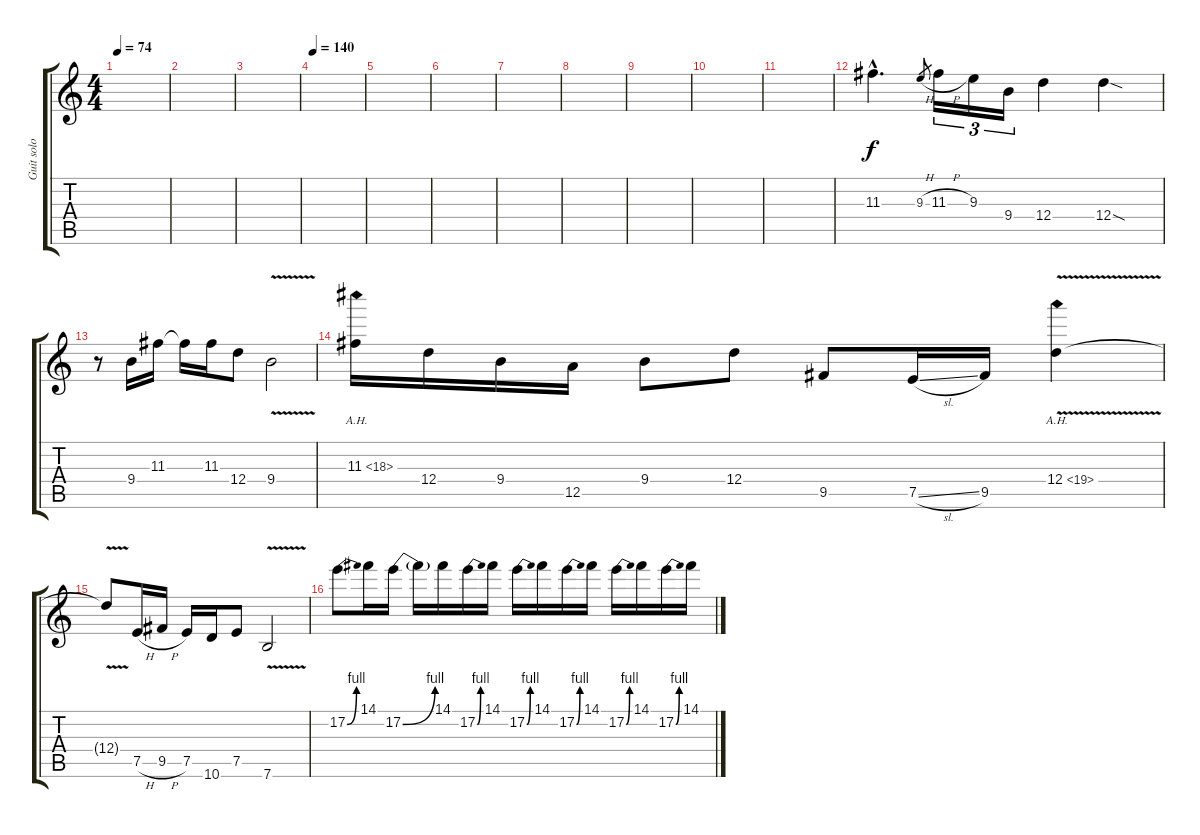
\track ("Guit solo 2" "Guit solo ") {instrument overdrivenguitar}
\staff {score tabs}
\tuning (E4 B3 G3 D3 A2 E2) {hide}
\ts (4 4)
\tempo 74
\clef g2
\ks c
|
|
|
\tempo 140
|
|
|
|
|
|
|
|
11.3{hac}.4{d} 9.3{h}.8{gr} 11.3{h}.16{tu (3 2)} 9.3.16{tu (3 2)} 9.4.16{tu (3 2)} 12.4.4 12.4{sod}.4 |
r.8 9.4.16 11.3.16 11.3{t}.16 11.3.16 12.4.8 9.4{v}.2 |
11.3{ah 7}.16 12.4.16 9.4.16 12.5.16 9.4.8 12.4.8 9.5.8 7.5{sl}.16 9.5.16 12.4{ah 7 v}.4 |
12.4{t}.8 7.5{h}.16 9.5{h}.16 7.5.16 10.6.16 7.5.8 7.6{v}.2 |
17.2{be (bend 0 0 60 4)}.8 14.1.16 17.2{be (bend 0 0 60 4)}.16 17.2{t}.16 14.1.16 17.2{be (bend 0 0 60 4)}.16 14.1.16 17.2{be (bend 0 0 60 4)}.16 14.1.16 17.2{be (bend 0 0 60 4)}.16 14.1.16 17.2{be (bend 0 0 60 4)}.16 14.1.16 17.2{be (bend 0 0 60 4)}.16 14.1.16
